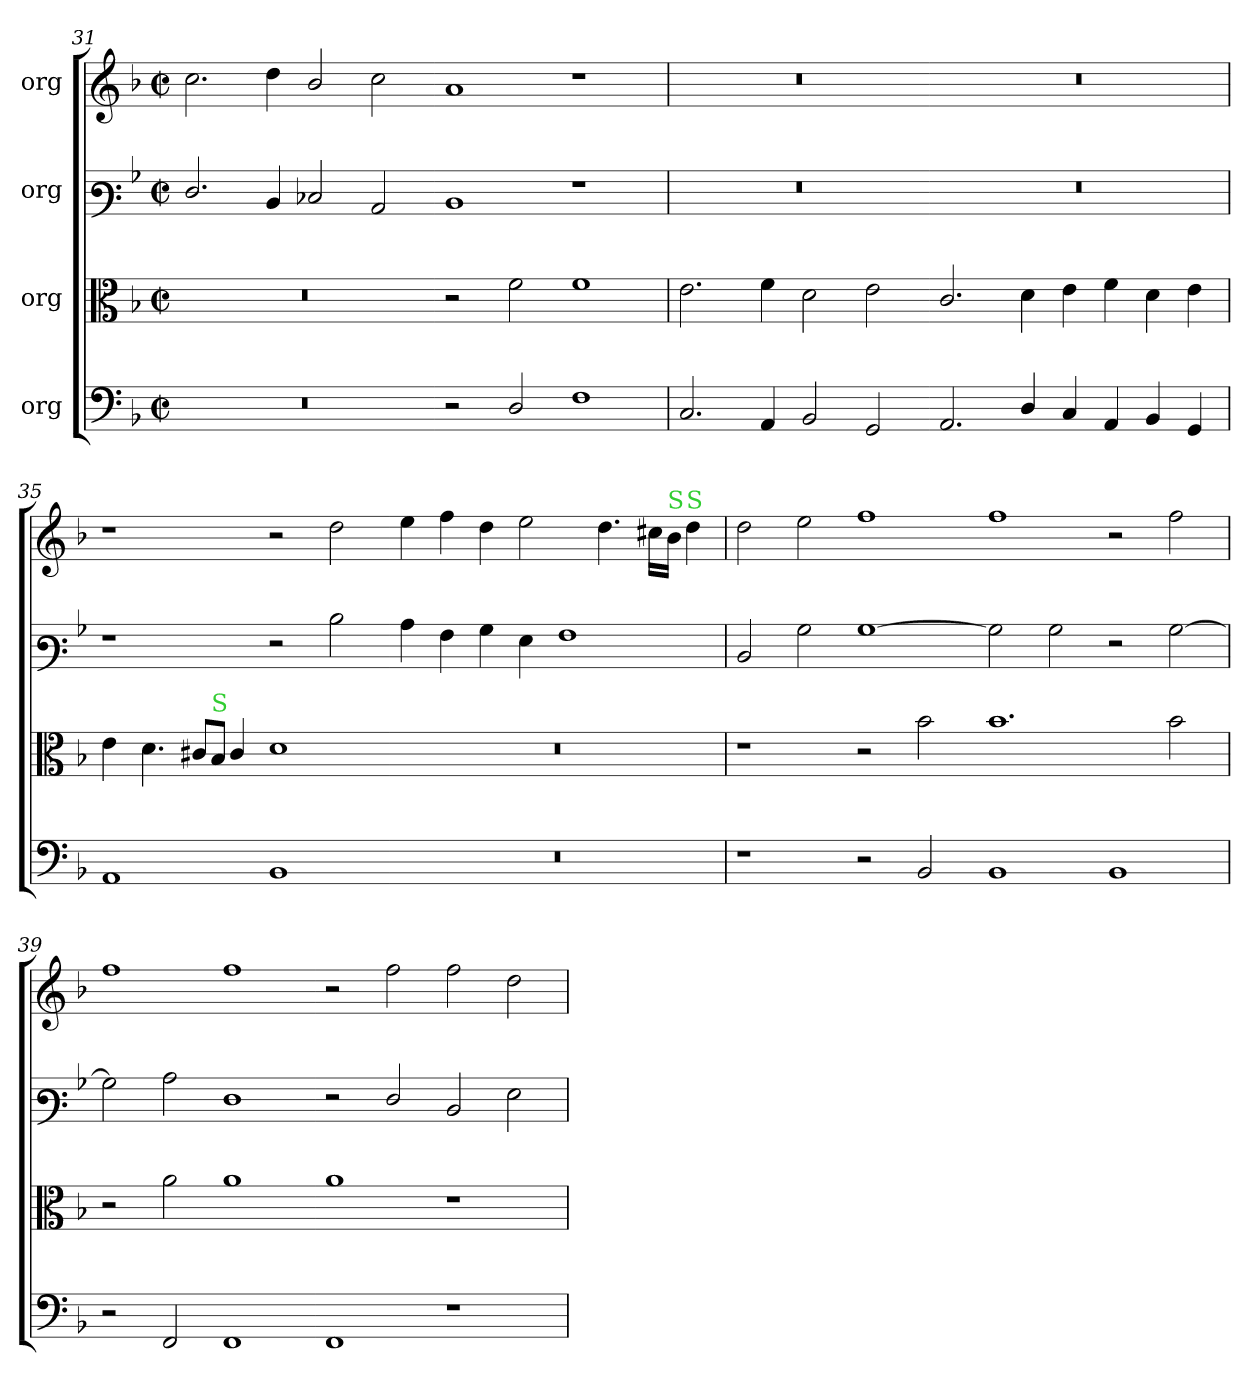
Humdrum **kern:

**kern	**kern	**kern	**kern
*part4	*part3	*part2	*part1
*staff4	*staff3	*staff2	*staff1
*I"org	*I"org	*I"org	*I"org
*clefF4	*clefC3	*clefF3	*clefG2
*k[b-]	*k[b-]	*k[b-]	*k[b-]
*M2/1	*M2/1	*M2/1	*M2/1
*met(c|)	*met(c|)	*met(c|)	*met(c|)
=31	=31	=31	=31
0r	0r	2.F/	2.cc\
.	.	4D/	4dd\
.	.	2E-X/	2b-/
.	.	2C/	2cc\
=32-	=32-	=32-	=32-
2r	2r	1D	1a
2D/	2f\	.	.
1F	1f	1r	1r
=33	=33	=33	=33
2.C/	2.e\	0r	0r
4AA/	4f\	.	.
2BB-/	2d\	.	.
2GG/	2e\	.	.
=34-	=34-	=34-	=34-
2.AA/	2.c/	0r	0r
4D/	4d\	.	.
4C/	4e\	.	.
4AA/	4f\	.	.
4BB-/	4d\	.	.
4GG/	4e\	.	.
=35	=35	=35	=35
1AA	4e\	1r	1r
.	4.d\	.	.
!	!LO:N:vis=8	!	!
.	16c#X/L	.	.
!	!LO:TX:a:color=limegreen:t=S	!	!
!	!LO:N:vis=8	!	!
.	16B-/J	.	.
.	4c#/	.	.
1BB-	1d	2r	2r
.	.	2d\	2dd\
=36-	=36-	=36-	=36-
0r	0r	4c\	4ee\
.	.	4A\	4ff\
.	.	4B-\	4dd\
.	.	4G\	2ee\
.	.	1A	.
.	.	.	4.dd\
.	.	.	16cc#X\LL
!	!	!	!LO:TX:a:color=limegreen:t=S
.	.	.	16b-\JJ
!	!	!	!LO:TX:a:color=limegreen:t=S
.	.	.	4dd\
=37	=37	=37	=37
1r	1r	2D/	2dd\
.	.	2B-\	2ee\
2r	2r	[1B-	1ff
2BB-/	2b-\	.	.
=38-	=38-	=38-	=38-
1BB-	1.b-	2B-]	1ff
.	.	2B-\	.
1BB-	.	2r	2r
.	2b-\	[2B-\	2ff\
=39	=39	=39	=39
2r	2r	2B-\]	1ff
2FF/	2a\	2c\	.
1FF	1a	1F	1ff
=40-	=40-	=40-	=40-
1FF	1a	2r	2r
.	.	2F/	2ff\
1r	1r	2D/	2ff\
.	.	2G\	2dd\
=	=	=	=
*-	*-	*-	*-
